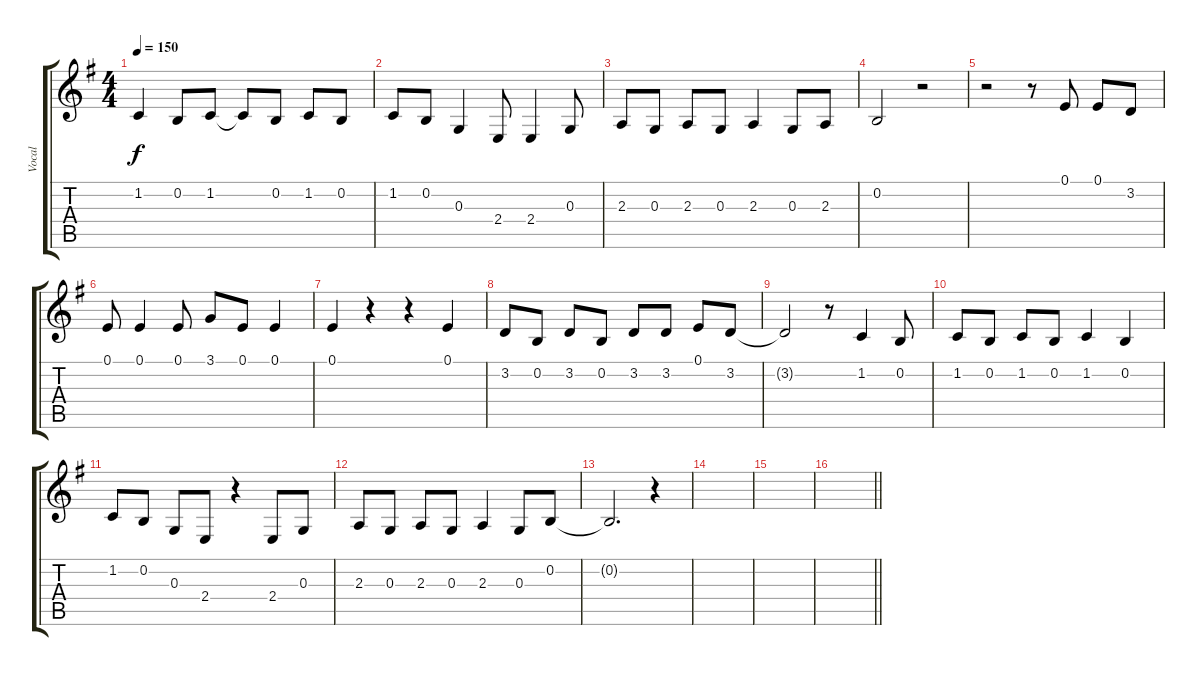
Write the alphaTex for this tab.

\track ("Vocal" "Vocal") {instrument brightacousticpiano}
\staff {score tabs}
\tuning (E4 B3 G3 D3 A2 E2) {hide}
\ts (4 4)
\tempo 150
\clef g2
\ks g
1.2.4{dy f} 0.2.8 1.2.8 1.2{t}.8 0.2.8 1.2.8 0.2.8 |
1.2.8 0.2.8 0.3.4 2.4.8 2.4.4 0.3.8 |
2.3.8 0.3.8 2.3.8 0.3.8 2.3.4 0.3.8 2.3.8 |
0.2.2 r.2 |
r.2 r.8 0.1.8 0.1.8 3.2.8 |
0.1.8 0.1.4 0.1.8 3.1.8 0.1.8 0.1.4 |
0.1.4 r.4 r.4 0.1.4 |
3.2.8 0.2.8 3.2.8 0.2.8 3.2.8 3.2.8 0.1.8 3.2.8 |
3.2{t}.2 r.8 1.2.4 0.2.8 |
1.2.8 0.2.8 1.2.8 0.2.8 1.2.4 0.2.4 |
1.2.8 0.2.8 0.3.8 2.4.8 r.4 2.4.8 0.3.8 |
2.3.8 0.3.8 2.3.8 0.3.8 2.3.4 0.3.8 0.2.8 |
0.2{t}.2{d} r.4 |
|
|
\barLineRight lightlight
